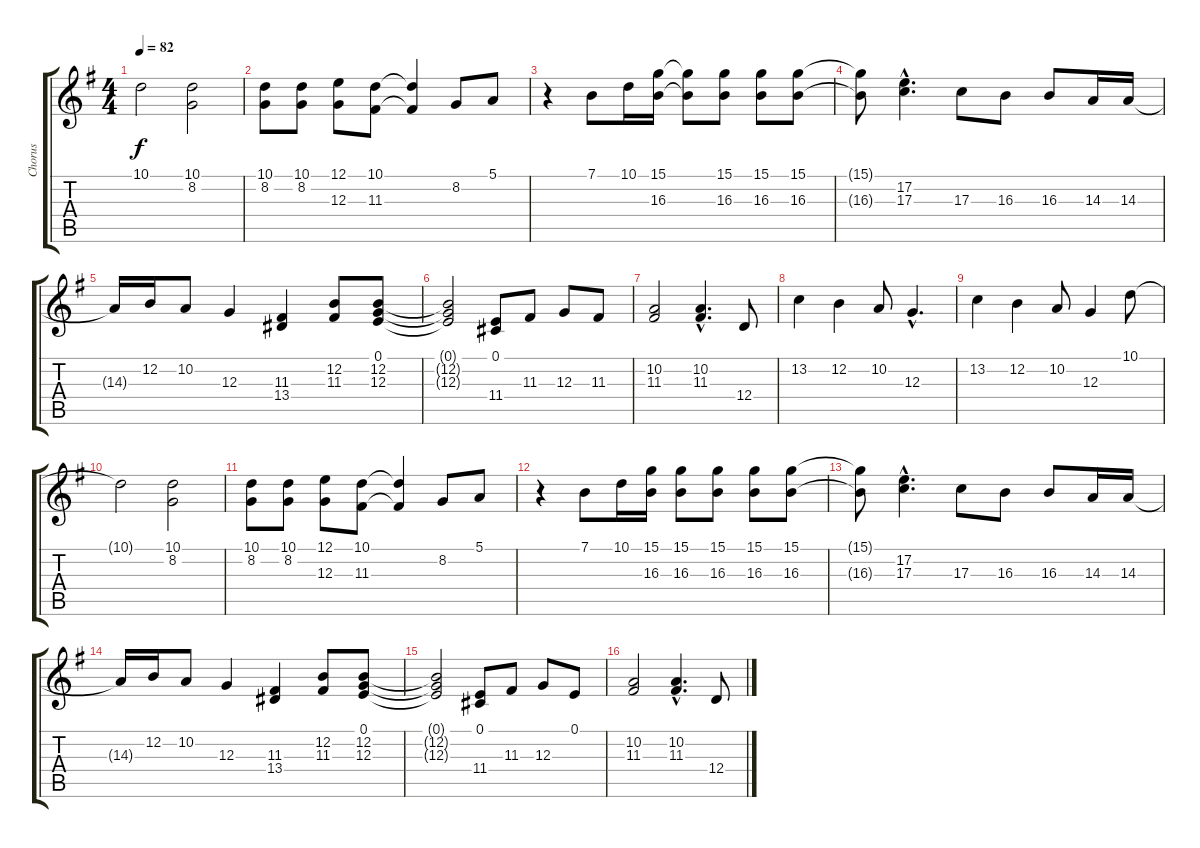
\track ("Chorus" "Chorus") {instrument ocarina}
\staff {score tabs}
\tuning (E4 B3 G3 D3 A2 E2) {hide}
\ts (4 4)
\tempo 82
\clef g2
\ks g
10.1{t}.2{dy f} (10.1 8.2).2 |
(10.1 8.2).8 (10.1 8.2).8 (12.1 12.3).8 (10.1 11.3).8 (10.1{t} 11.3{t}).4 8.2.8 5.1.8 |
r.4 7.1.8 10.1.16 (15.1 16.3).16 (15.1{t} 16.3{t}).8 (15.1 16.3).8 (15.1 16.3).8 (15.1 16.3).8 |
(15.1{t} 16.3{t}).8 (17.2{hac} 17.3{hac}).4{d} 17.3.8 16.3.8 16.3.8 14.3.16 14.3.16 |
14.3{t}.16 12.2.16 10.2.8 12.3.4 (11.3 13.4).4 (12.2 11.3).8 (0.1 12.2 12.3).8 |
(0.1{t} 12.2{t} 12.3{t}).2 (0.1 11.4).8 11.3.8 12.3.8 11.3.8 |
(10.2 11.3).2 (10.2{hac} 11.3{hac}).4{d} 12.4.8 |
13.2.4 12.2.4 10.2.8 12.3{hac}.4{d} |
13.2.4 12.2.4 10.2.8 12.3.4 10.1.8 |
10.1{t}.2 (10.1 8.2).2 |
(10.1 8.2).8 (10.1 8.2).8 (12.1 12.3).8 (10.1 11.3).8 (10.1{t} 11.3{t}).4 8.2.8 5.1.8 |
r.4 7.1.8 10.1.16 (15.1 16.3).16 (15.1 16.3).8 (15.1 16.3).8 (15.1 16.3).8 (15.1 16.3).8 |
(15.1{t} 16.3{t}).8 (17.2{hac} 17.3{hac}).4{d} 17.3.8 16.3.8 16.3.8 14.3.16 14.3.16 |
14.3{t}.16 12.2.16 10.2.8 12.3.4 (11.3 13.4).4 (12.2 11.3).8 (0.1 12.2 12.3).8 |
(0.1{t} 12.2{t} 12.3{t}).2 (0.1 11.4).8 11.3.8 12.3.8 0.1.8 |
(10.2 11.3).2 (10.2{hac} 11.3{hac}).4{d} 12.4.8
